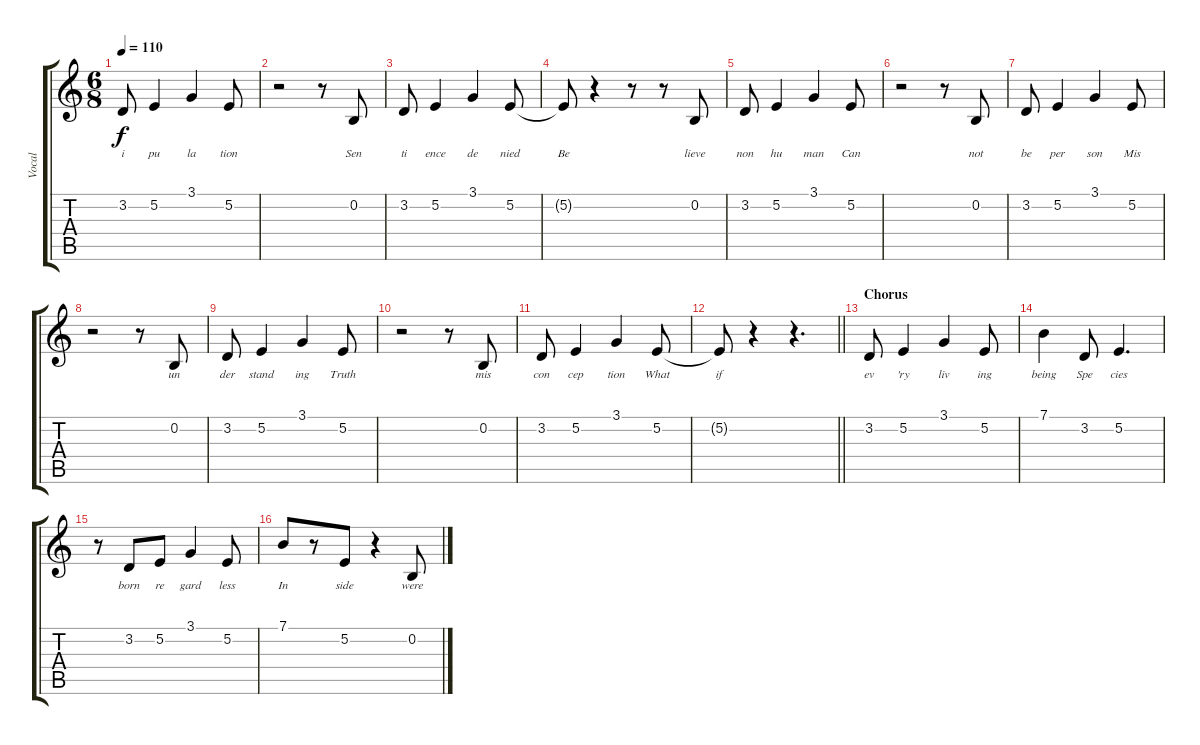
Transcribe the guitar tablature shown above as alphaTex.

\track ("Vocal" "Vocal") {instrument acousticgrandpiano}
\staff {score tabs}
\tuning (E4 B3 G3 D3 A2 E2) {hide}
\ts (6 8)
\tempo 110
\clef g2
\ks c
3.2.8{lyrics (0 "i") lyrics (1 "") lyrics (2 "") lyrics (3 "") lyrics (4 "") dy f} 5.2.4{lyrics (0 "pu") lyrics (1 "") lyrics (2 "") lyrics (3 "") lyrics (4 "")} 3.1.4{lyrics (0 "la") lyrics (1 "") lyrics (2 "") lyrics (3 "") lyrics (4 "")} 5.2.8{lyrics (0 "tion") lyrics (1 "") lyrics (2 "") lyrics (3 "") lyrics (4 "")} |
r.2 r.8 0.2.8{lyrics (0 "Sen") lyrics (1 "") lyrics (2 "") lyrics (3 "") lyrics (4 "")} |
3.2.8{lyrics (0 "ti") lyrics (1 "") lyrics (2 "") lyrics (3 "") lyrics (4 "")} 5.2.4{lyrics (0 "ence") lyrics (1 "") lyrics (2 "") lyrics (3 "") lyrics (4 "")} 3.1.4{lyrics (0 "de") lyrics (1 "") lyrics (2 "") lyrics (3 "") lyrics (4 "")} 5.2.8{lyrics (0 "nied") lyrics (1 "") lyrics (2 "") lyrics (3 "") lyrics (4 "")} |
5.2{t}.8{lyrics (0 "Be") lyrics (1 "") lyrics (2 "") lyrics (3 "") lyrics (4 "")} r.4 r.8 r.8 0.2.8{lyrics (0 "lieve") lyrics (1 "") lyrics (2 "") lyrics (3 "") lyrics (4 "")} |
3.2.8{lyrics (0 "non") lyrics (1 "") lyrics (2 "") lyrics (3 "") lyrics (4 "")} 5.2.4{lyrics (0 "hu") lyrics (1 "") lyrics (2 "") lyrics (3 "") lyrics (4 "")} 3.1.4{lyrics (0 "man") lyrics (1 "") lyrics (2 "") lyrics (3 "") lyrics (4 "")} 5.2.8{lyrics (0 "Can") lyrics (1 "") lyrics (2 "") lyrics (3 "") lyrics (4 "")} |
r.2 r.8 0.2.8{lyrics (0 "not") lyrics (1 "") lyrics (2 "") lyrics (3 "") lyrics (4 "")} |
3.2.8{lyrics (0 "be") lyrics (1 "") lyrics (2 "") lyrics (3 "") lyrics (4 "")} 5.2.4{lyrics (0 "per") lyrics (1 "") lyrics (2 "") lyrics (3 "") lyrics (4 "")} 3.1.4{lyrics (0 "son") lyrics (1 "") lyrics (2 "") lyrics (3 "") lyrics (4 "")} 5.2.8{lyrics (0 "Mis") lyrics (1 "") lyrics (2 "") lyrics (3 "") lyrics (4 "")} |
r.2 r.8 0.2.8{lyrics (0 "un") lyrics (1 "") lyrics (2 "") lyrics (3 "") lyrics (4 "")} |
3.2.8{lyrics (0 "der") lyrics (1 "") lyrics (2 "") lyrics (3 "") lyrics (4 "")} 5.2.4{lyrics (0 "stand") lyrics (1 "") lyrics (2 "") lyrics (3 "") lyrics (4 "")} 3.1.4{lyrics (0 "ing") lyrics (1 "") lyrics (2 "") lyrics (3 "") lyrics (4 "")} 5.2.8{lyrics (0 "Truth") lyrics (1 "") lyrics (2 "") lyrics (3 "") lyrics (4 "")} |
r.2 r.8 0.2.8{lyrics (0 "mis") lyrics (1 "") lyrics (2 "") lyrics (3 "") lyrics (4 "")} |
3.2.8{lyrics (0 "con") lyrics (1 "") lyrics (2 "") lyrics (3 "") lyrics (4 "")} 5.2.4{lyrics (0 "cep") lyrics (1 "") lyrics (2 "") lyrics (3 "") lyrics (4 "")} 3.1.4{lyrics (0 "tion") lyrics (1 "") lyrics (2 "") lyrics (3 "") lyrics (4 "")} 5.2.8{lyrics (0 "What") lyrics (1 "") lyrics (2 "") lyrics (3 "") lyrics (4 "")} |
\barLineRight lightlight
5.2{t}.8{lyrics (0 "if") lyrics (1 "") lyrics (2 "") lyrics (3 "") lyrics (4 "")} r.4 r.4{d} |
\section ("" "Chorus")
3.2.8{lyrics (0 "ev") lyrics (1 "") lyrics (2 "") lyrics (3 "") lyrics (4 "")} 5.2.4{lyrics (0 "'ry") lyrics (1 "") lyrics (2 "") lyrics (3 "") lyrics (4 "")} 3.1.4{lyrics (0 "liv") lyrics (1 "") lyrics (2 "") lyrics (3 "") lyrics (4 "")} 5.2.8{lyrics (0 "ing") lyrics (1 "") lyrics (2 "") lyrics (3 "") lyrics (4 "")} |
7.1.4{lyrics (0 "being") lyrics (1 "") lyrics (2 "") lyrics (3 "") lyrics (4 "")} 3.2.8{lyrics (0 "Spe") lyrics (1 "") lyrics (2 "") lyrics (3 "") lyrics (4 "")} 5.2.4{d lyrics (0 "cies") lyrics (1 "") lyrics (2 "") lyrics (3 "") lyrics (4 "")} |
r.8 3.2.8{lyrics (0 "born") lyrics (1 "") lyrics (2 "") lyrics (3 "") lyrics (4 "")} 5.2.8{lyrics (0 "re") lyrics (1 "") lyrics (2 "") lyrics (3 "") lyrics (4 "")} 3.1.4{lyrics (0 "gard") lyrics (1 "") lyrics (2 "") lyrics (3 "") lyrics (4 "")} 5.2.8{lyrics (0 "less") lyrics (1 "") lyrics (2 "") lyrics (3 "") lyrics (4 "")} |
7.1.8{lyrics (0 "In") lyrics (1 "") lyrics (2 "") lyrics (3 "") lyrics (4 "")} r.8 5.2.8{lyrics (0 "side") lyrics (1 "") lyrics (2 "") lyrics (3 "") lyrics (4 "")} r.4 0.2.8{lyrics (0 "were") lyrics (1 "") lyrics (2 "") lyrics (3 "") lyrics (4 "")}
